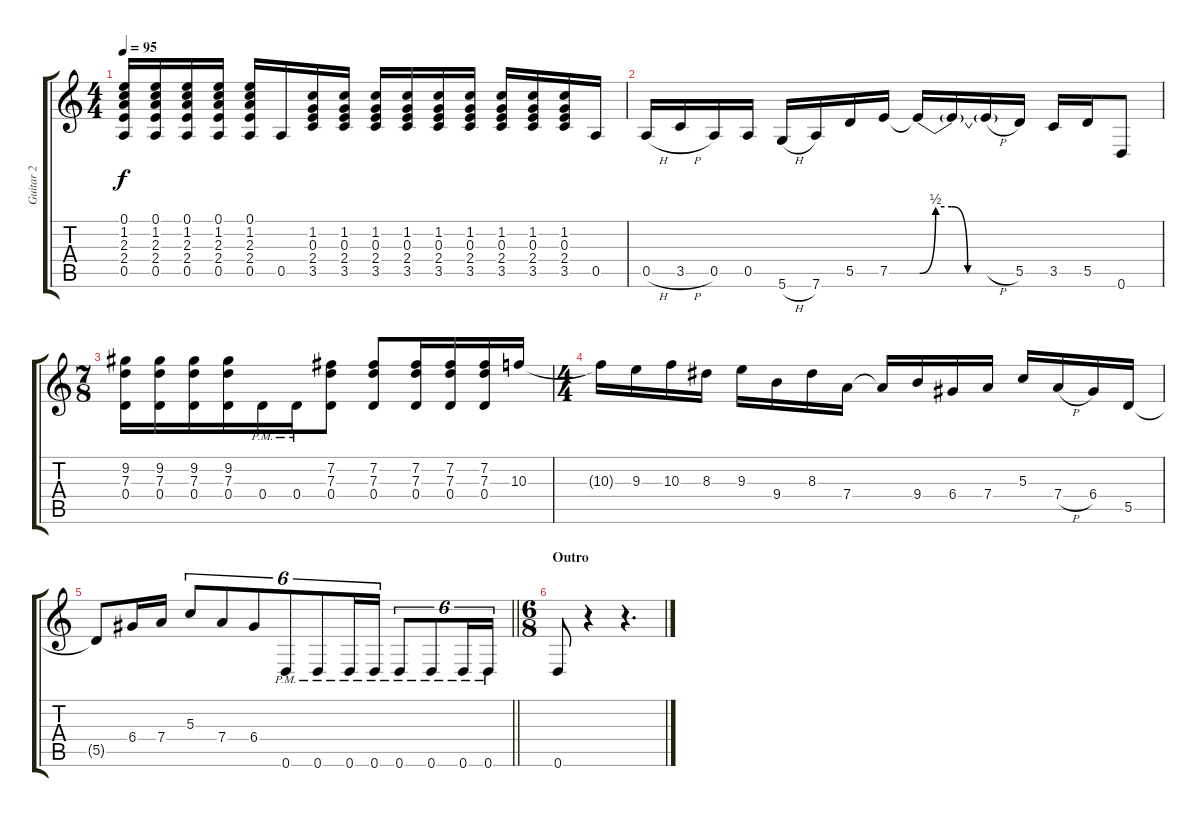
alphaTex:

\track ("Guitar 2" "Guitar 2") {instrument distortionguitar}
\staff {score tabs}
\tuning (E4 B3 G3 D3 A2 D2) {hide}
\ts (4 4)
\tempo 95
\clef g2
\ks c
(0.1 1.2 2.3 2.4 0.5).16{dy f} (0.1 1.2 2.3 2.4 0.5).16 (0.1 1.2 2.3 2.4 0.5).16 (0.1 1.2 2.3 2.4 0.5).16 (0.1 1.2 2.3 2.4 0.5).16 0.5.16 (1.2 0.3 2.4 3.5).16 (1.2 0.3 2.4 3.5).16 (1.2 0.3 2.4 3.5).16 (1.2 0.3 2.4 3.5).16 (1.2 0.3 2.4 3.5).16 (1.2 0.3 2.4 3.5).16 (1.2 0.3 2.4 3.5).16 (1.2 0.3 2.4 3.5).16 (1.2 0.3 2.4 3.5).16 0.5.16 |
0.5{h}.16 3.5{h}.16 0.5.16 0.5.16 5.6{h}.16 7.6.16 5.5.16 7.5.16 7.5{be (custom 0 0 10 2 20 2 30 0 60 0) t}.16 7.5{t}.16 7.5{h t}.16 5.5.16 3.5.16 5.5.16 0.6.8 |
\ts (7 8)
(9.2 7.3 0.4).16 (9.2 7.3 0.4).16 (9.2 7.3 0.4).16 (9.2 7.3 0.4).16 0.4{pm}.16 0.4{pm}.16 (7.2 7.3 0.4).8 (7.2 7.3 0.4).8 (7.2 7.3 0.4).16 (7.2 7.3 0.4).16 (7.2 7.3 0.4).16 10.3.16 |
\ts (4 4)
10.3{t}.16 9.3.16 10.3.16 8.3.16 9.3.16 9.4.16 8.3.16 7.4.16 7.4{t}.16 9.4.16 6.4.16 7.4.16 5.3.16 7.4{h}.16 6.4.16 5.5.16 |
\barLineRight lightlight
5.5{t}.8 6.4.16 7.4.16 5.3.8{tu (6 4)} 7.4.8{tu (6 4)} 6.4.8{tu (6 4)} 0.6{pm}.8{tu (6 4)} 0.6{pm}.8{tu (6 4)} 0.6{pm}.16{tu (6 4)} 0.6{pm}.16{tu (6 4)} 0.6{pm}.8{tu (6 4)} 0.6{pm}.8{tu (6 4)} 0.6{pm}.16{tu (6 4)} 0.6{pm}.16{tu (6 4)} |
\ts (6 8)
\section ("" "Outro")
0.6.8 r.4 r.4{d}
